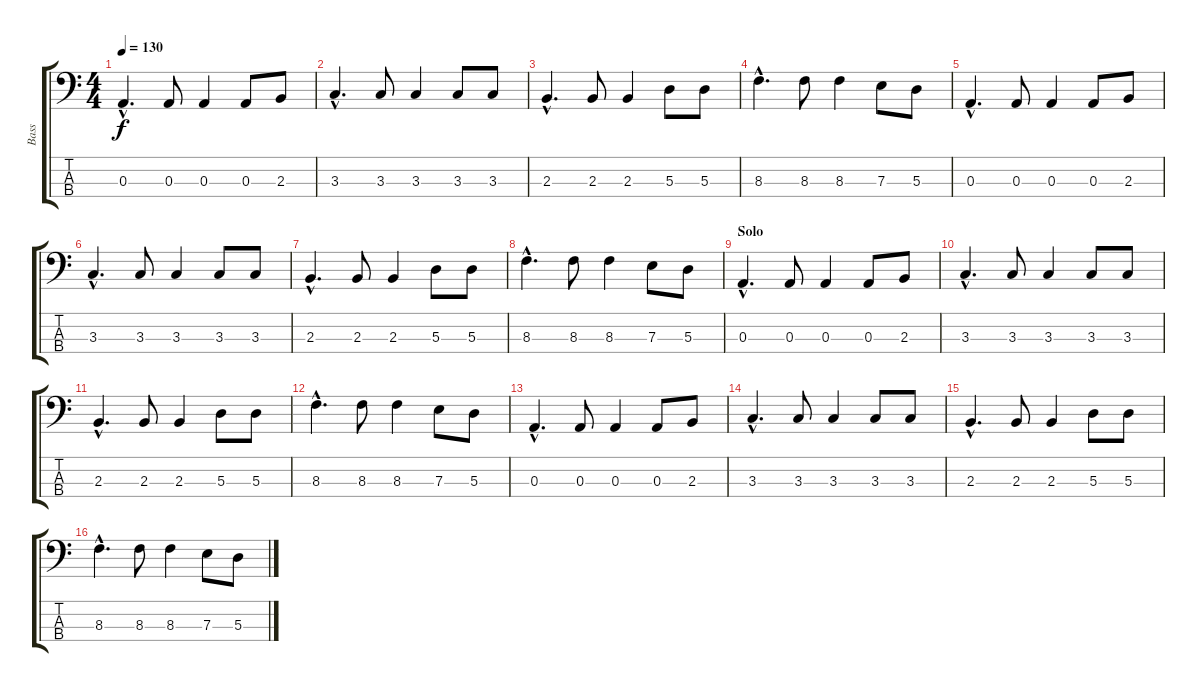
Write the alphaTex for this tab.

\track ("Bass" "Bass") {instrument electricbassfinger}
\staff {score tabs}
\tuning (G2 D2 A1 E1) {hide}
\ts (4 4)
\section ("" "")
\tempo 130
\clef f4
\ks c
0.3{hac}.4{d dy f} 0.3.8 0.3.4 0.3.8 2.3.8 |
3.3{hac}.4{d} 3.3.8 3.3.4 3.3.8 3.3.8 |
2.3{hac}.4{d} 2.3.8 2.3.4 5.3.8 5.3.8 |
8.3{hac}.4{d} 8.3.8 8.3.4 7.3.8 5.3.8 |
0.3{hac}.4{d} 0.3.8 0.3.4 0.3.8 2.3.8 |
3.3{hac}.4{d} 3.3.8 3.3.4 3.3.8 3.3.8 |
2.3{hac}.4{d} 2.3.8 2.3.4 5.3.8 5.3.8 |
8.3{hac}.4{d} 8.3.8 8.3.4 7.3.8 5.3.8 |
\section ("" "Solo")
0.3{hac}.4{d} 0.3.8 0.3.4 0.3.8 2.3.8 |
3.3{hac}.4{d} 3.3.8 3.3.4 3.3.8 3.3.8 |
2.3{hac}.4{d} 2.3.8 2.3.4 5.3.8 5.3.8 |
8.3{hac}.4{d} 8.3.8 8.3.4 7.3.8 5.3.8 |
0.3{hac}.4{d} 0.3.8 0.3.4 0.3.8 2.3.8 |
3.3{hac}.4{d} 3.3.8 3.3.4 3.3.8 3.3.8 |
2.3{hac}.4{d} 2.3.8 2.3.4 5.3.8 5.3.8 |
8.3{hac}.4{d} 8.3.8 8.3.4 7.3.8 5.3.8
